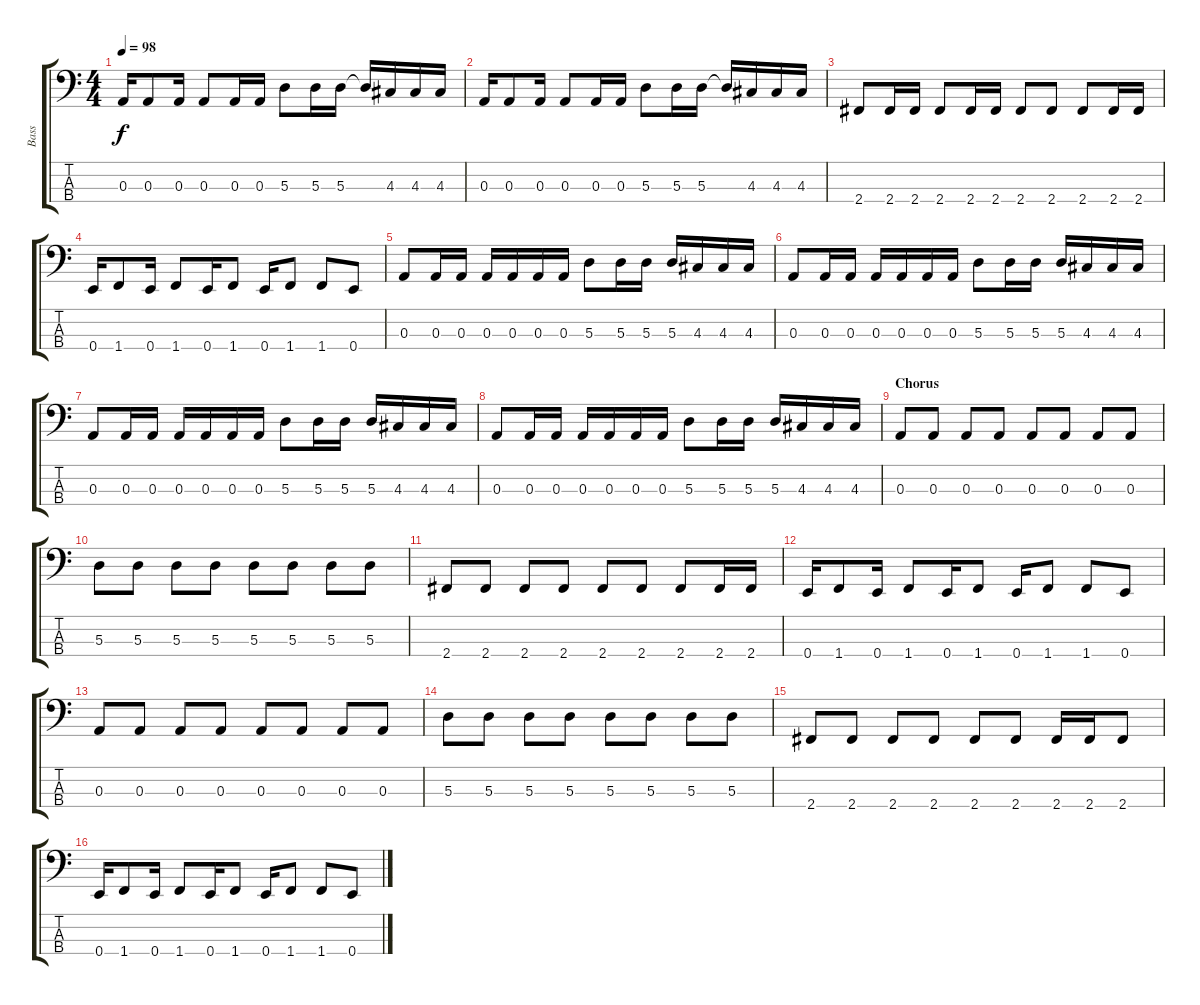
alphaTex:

\track ("Bass" "Bass") {instrument electricbassfinger}
\staff {score tabs}
\tuning (G2 D2 A1 E1) {hide}
\ts (4 4)
\tempo 98
\clef f4
\ks c
0.3.16{dy f} 0.3.8 0.3.16 0.3.8 0.3.16 0.3.16 5.3.8 5.3.16 5.3.16 5.3{t}.16 4.3.16 4.3.16 4.3.16 |
0.3.16 0.3.8 0.3.16 0.3.8 0.3.16 0.3.16 5.3.8 5.3.16 5.3.16 5.3{t}.16 4.3.16 4.3.16 4.3.16 |
2.4.8 2.4.16 2.4.16 2.4.8 2.4.16 2.4.16 2.4.8 2.4.8 2.4.8 2.4.16 2.4.16 |
0.4.16 1.4.8 0.4.16 1.4.8 0.4.16 1.4.8 0.4.16 1.4.8 1.4.8 0.4.8 |
0.3.8 0.3.16 0.3.16 0.3.16 0.3.16 0.3.16 0.3.16 5.3.8 5.3.16 5.3.16 5.3.16 4.3.16 4.3.16 4.3.16 |
0.3.8 0.3.16 0.3.16 0.3.16 0.3.16 0.3.16 0.3.16 5.3.8 5.3.16 5.3.16 5.3.16 4.3.16 4.3.16 4.3.16 |
0.3.8 0.3.16 0.3.16 0.3.16 0.3.16 0.3.16 0.3.16 5.3.8 5.3.16 5.3.16 5.3.16 4.3.16 4.3.16 4.3.16 |
0.3.8 0.3.16 0.3.16 0.3.16 0.3.16 0.3.16 0.3.16 5.3.8 5.3.16 5.3.16 5.3.16 4.3.16 4.3.16 4.3.16 |
\section ("" "Chorus")
0.3.8 0.3.8 0.3.8 0.3.8 0.3.8 0.3.8 0.3.8 0.3.8 |
5.3.8 5.3.8 5.3.8 5.3.8 5.3.8 5.3.8 5.3.8 5.3.8 |
2.4.8 2.4.8 2.4.8 2.4.8 2.4.8 2.4.8 2.4.8 2.4.16 2.4.16 |
0.4.16 1.4.8 0.4.16 1.4.8 0.4.16 1.4.8 0.4.16 1.4.8 1.4.8 0.4.8 |
0.3.8 0.3.8 0.3.8 0.3.8 0.3.8 0.3.8 0.3.8 0.3.8 |
5.3.8 5.3.8 5.3.8 5.3.8 5.3.8 5.3.8 5.3.8 5.3.8 |
2.4.8 2.4.8 2.4.8 2.4.8 2.4.8 2.4.8 2.4.16 2.4.16 2.4.8 |
0.4.16 1.4.8 0.4.16 1.4.8 0.4.16 1.4.8 0.4.16 1.4.8 1.4.8 0.4.8
